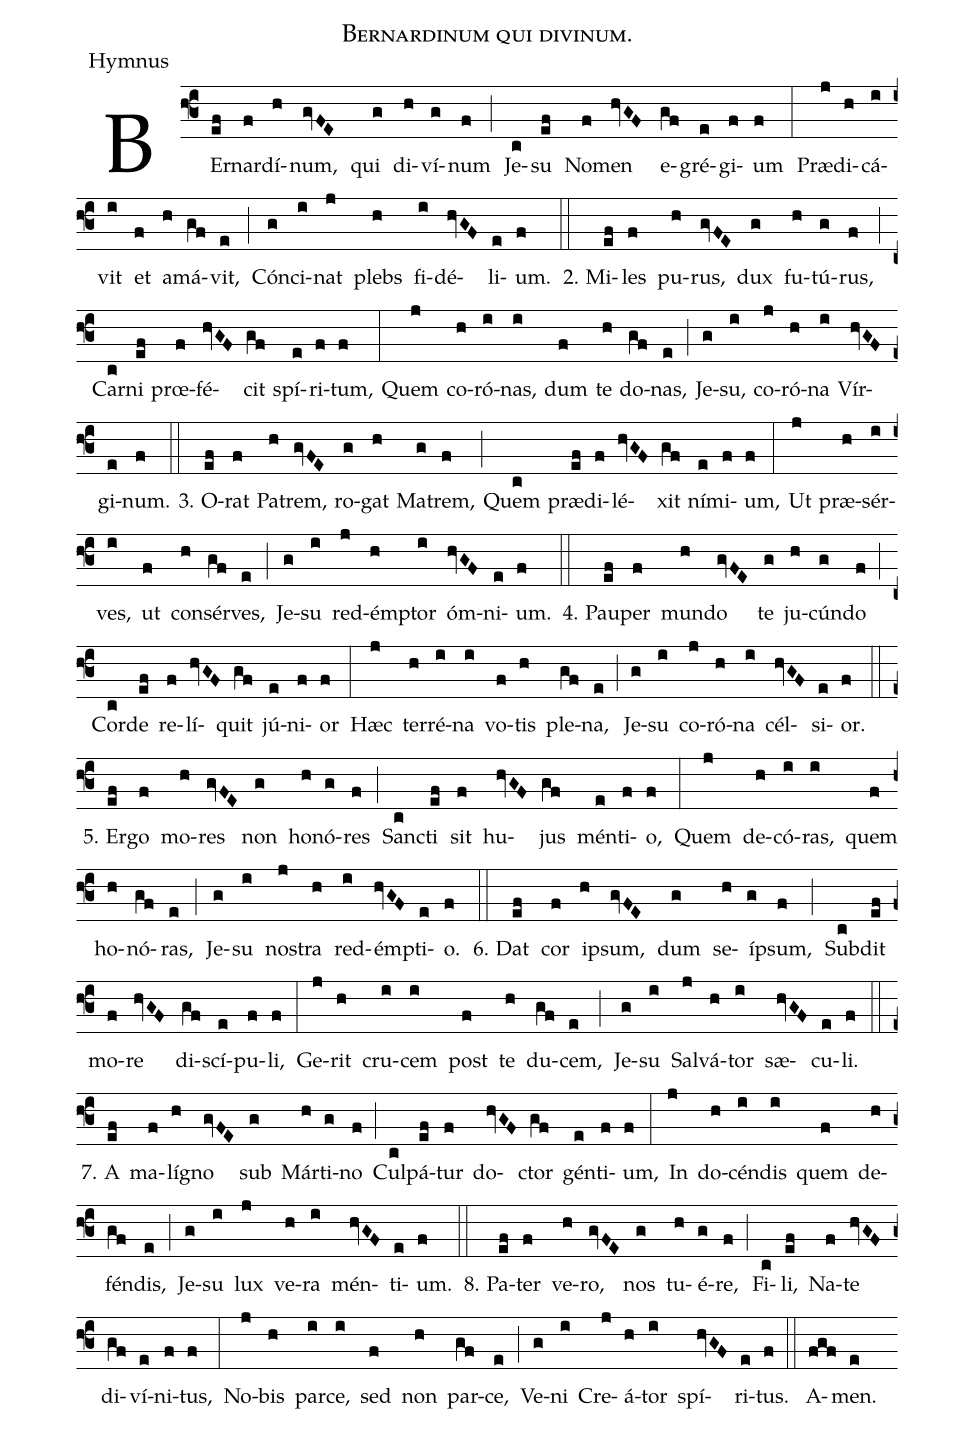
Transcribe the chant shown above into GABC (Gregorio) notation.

name:Bernardinum qui divinum.;
office-part:Hymnus;
%%
(f3)BEr(ef)nar(f)dí(h)num,(gvFE) qui(g) di(h)ví(g)num(f) (;) Je(c)su(ef) No(f)men(hvGF) e(gf)gré(e)gi(f)um(f) (:) Præ(j)di(h)cá(i)vit(i) et(f) a(h)má(gf)vit,(e) (;) Cón(g)ci(i)nat(j) plebs(h) fi(i)dé(hvGF)li(e)um.(f) (::)
2. Mi(ef)les(f) pu(h)rus,(gvFE) dux(g) fu(h)tú(g)rus,(f) (;) Car(c)ni(ef) prœ(f)fé(hvGF)cit(gf) spí(e)ri(f)tum,(f) (:) Quem(j) co(h)ró(i)nas,(i) dum(f) te(h) do(gf)nas,(e) (;) Je(g)su,(i) co(j)ró(h)na(i) Vír(hvGF)gi(e)num.(f) (::)
3. O(ef)rat(f) Pa(h)trem,(gvFE) ro(g)gat(h) Ma(g)trem,(f) (;) Quem(c) præ(ef)di(f)lé(hvGF)xit(gf) ní(e)mi(f)um,(f) (:) Ut(j) præ(h)sér(i)ves,(i) ut(f) con(h)sér(gf)ves,(e) (;) Je(g)su(i) red(j)ém(h)ptor(i) óm(hvGF)ni(e)um.(f) (::)
4. Pau(ef)per(f) mun(h)do(gvFE) te(g) ju(h)cún(g)do(f) (;) Cor(c)de(ef) re(f)lí(hvGF)quit(gf) jú(e)ni(f)or(f) (:) Hæc(j) ter(h)ré(i)na(i) vo(f)tis(h) ple(gf)na,(e) (;) Je(g)su(i) co(j)ró(h)na(i) cél(hvGF)si(e)or.(f) (::)
5. Er(ef)go(f) mo(h)res(gvFE) non(g) ho(h)nó(g)res(f) (;) San(c)cti(ef) sit(f) hu(hvGF)jus(gf) mén(e)ti(f)o,(f) (:) Quem(j) de(h)có(i)ras,(i) quem(f) ho(h)nó(gf)ras,(e) (;) Je(g)su(i) no(j)stra(h) red(i)ém(hvGF)pti(e)o.(f) (::)
6. Dat(ef) cor(f) i(h)psum,(gvFE) dum(g) se(h)í(g)psum,(f) (;) Sub(c)dit(ef) mo(f)re(hvGF) di(gf)scí(e)pu(f)li,(f) (:) Ge(j)rit(h) cru(i)cem(i) post(f) te(h) du(gf)cem,(e) (;) Je(g)su(i) Sal(j)vá(h)tor(i) sæ(hvGF)cu(e)li.(f) (::)
7. A(ef) ma(f)lí(h)gno(gvFE) sub(g) Már(h)ti(g)no(f) (;) Cul(c)pá(ef)tur(f) do(hvGF)ctor(gf) gén(e)ti(f)um,(f) (:) In(j) do(h)cén(i)dis(i) quem(f) de(h)fén(gf)dis,(e) (;) Je(g)su(i) lux(j) ve(h)ra(i) mén(hvGF)ti(e)um.(f) (::)
8. Pa(ef)ter(f) ve(h)ro,(gvFE) nos(g) tu(h)é(g)re,(f) (;) Fi(c)li,(ef) Na(f)te(hvGF) di(gf)ví(e)ni(f)tus,(f) (:) No(j)bis(h) par(i)ce,(i) sed(f) non(h) par(gf)ce,(e) (;) Ve(g)ni(i) Cre(j)á(h)tor(i) spí(hvGF)ri(e)tus.(f) (::) A(fgf)men.(e)
